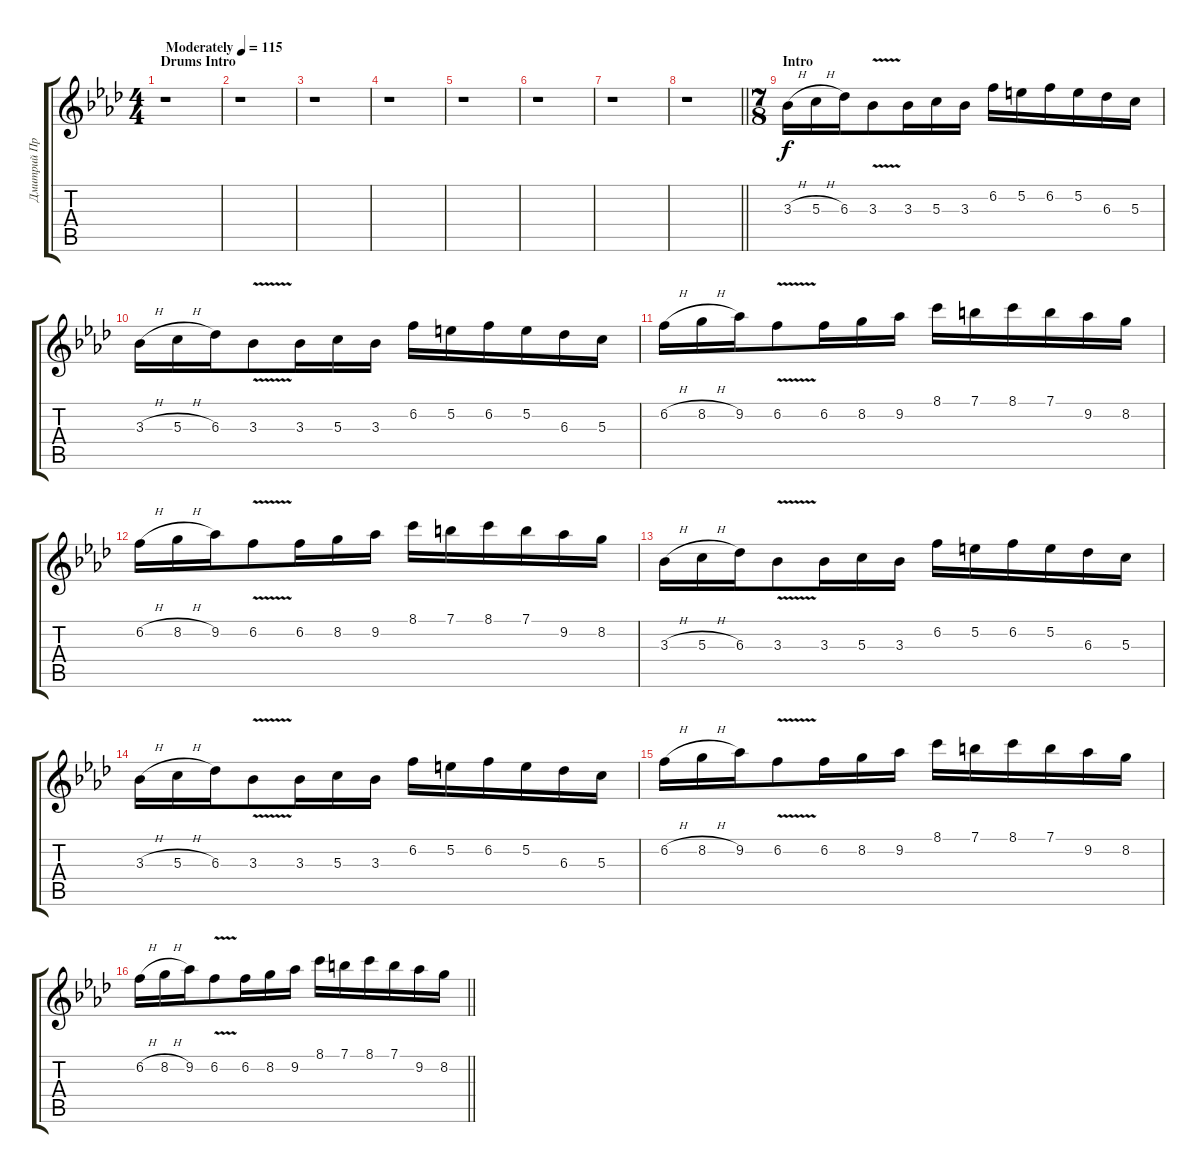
\track ("Дмитрий Процко" "Дмитрий Пр") {instrument distortionguitar}
\staff {score tabs}
\tuning (E4 B3 G3 D3 A2 E2) {hide}
\ts (4 4)
\section ("" "Drums Intro")
\tempo (115 "Moderately")
\clef g2
\ks ab
r.1{dy f instrument distortionguitar} |
r.1 |
r.1 |
r.1 |
r.1 |
r.1 |
r.1 |
\barLineRight lightlight
r.1 |
\ts (7 8)
\section ("" "Intro")
3.3{h}.16 5.3{h}.16 6.3.16 3.3{v}.8 3.3.16 5.3.16 3.3.16 6.2.16 5.2.16 6.2.16 5.2.16 6.3.16 5.3.16 |
3.3{h}.16 5.3{h}.16 6.3.16 3.3{v}.8 3.3.16 5.3.16 3.3.16 6.2.16 5.2.16 6.2.16 5.2.16 6.3.16 5.3.16 |
6.2{h}.16 8.2{h}.16 9.2.16 6.2{v}.8 6.2.16 8.2.16 9.2.16 8.1.16 7.1.16 8.1.16 7.1.16 9.2.16 8.2.16 |
6.2{h}.16 8.2{h}.16 9.2.16 6.2{v}.8 6.2.16 8.2.16 9.2.16 8.1.16 7.1.16 8.1.16 7.1.16 9.2.16 8.2.16 |
3.3{h}.16 5.3{h}.16 6.3.16 3.3{v}.8 3.3.16 5.3.16 3.3.16 6.2.16 5.2.16 6.2.16 5.2.16 6.3.16 5.3.16 |
3.3{h}.16 5.3{h}.16 6.3.16 3.3{v}.8 3.3.16 5.3.16 3.3.16 6.2.16 5.2.16 6.2.16 5.2.16 6.3.16 5.3.16 |
6.2{h}.16 8.2{h}.16 9.2.16 6.2{v}.8 6.2.16 8.2.16 9.2.16 8.1.16 7.1.16 8.1.16 7.1.16 9.2.16 8.2.16 |
\barLineRight lightlight
6.2{h}.16 8.2{h}.16 9.2.16 6.2{v}.8 6.2.16 8.2.16 9.2.16 8.1.16 7.1.16 8.1.16 7.1.16 9.2.16 8.2.16
